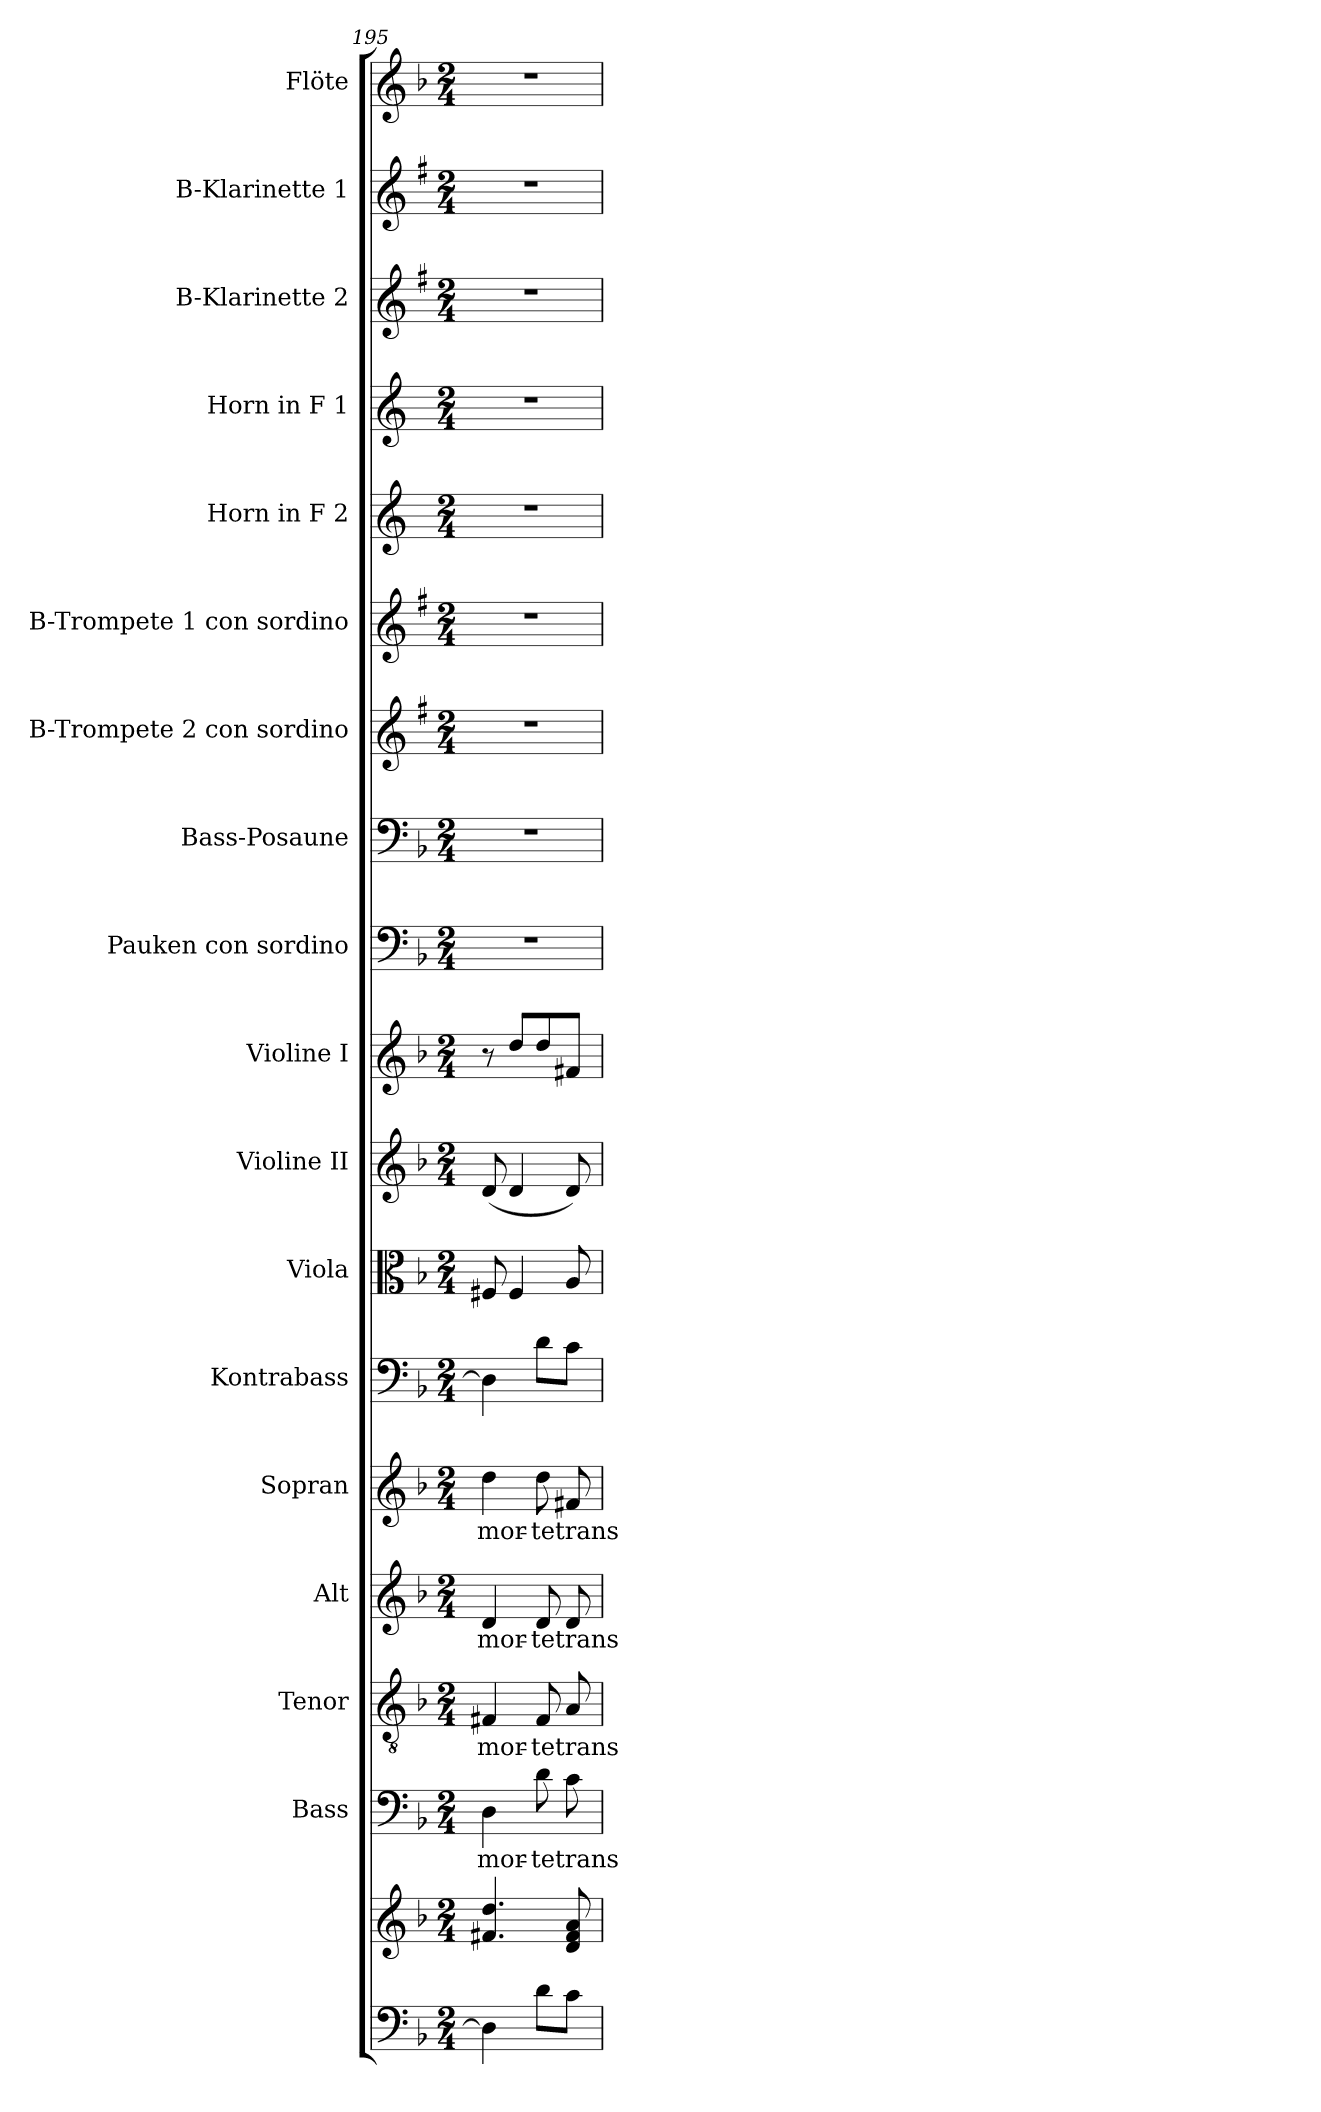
**kern	**kern	**kern	**text	**kern	**text	**kern	**text	**kern	**text	**kern	**kern	**kern	**kern	**kern	**kern	**kern	**kern	**kern	**kern	**kern	**kern	**kern
*part18	*part18	*part17	*part17	*part16	*part16	*part15	*part15	*part14	*part14	*part13	*part12	*part11	*part10	*part9	*part8	*part7	*part6	*part5	*part4	*part3	*part2	*part1
*staff19	*staff18	*staff17	*staff17	*staff16	*staff16	*staff15	*staff15	*staff14	*staff14	*staff13	*staff12	*staff11	*staff10	*staff9	*staff8	*staff7	*staff6	*staff5	*staff4	*staff3	*staff2	*staff1
*	*	*I"Bass	*	*I"Tenor	*	*I"Alt	*	*I"Sopran	*	*I"Kontrabass	*I"Viola	*I"Violine II	*I"Violine I	*I"Pauken con sordino	*I"Bass-Posaune	*I"B-Trompete 2 con sordino	*I"B-Trompete 1 con sordino	*I"Horn in F 2	*I"Horn in F 1	*I"B-Klarinette 2	*I"B-Klarinette 1	*I"Flöte
*	*	*I'B.	*	*I'T.	*	*I'A.	*	*I'S.	*	*I'Kb.	*I'Vla.	*I'Vl. II	*I'Vl. I	*I'Pk.	*I'B. Pos.	*I'B Trp. 2	*I'B Trp. 1	*	*	*I'B Kl. 2	*I'B Kl. 1	*I'Fl.
*clefF4	*clefG2	*clefF4	*	*clefGv2	*	*clefG2	*	*clefG2	*	*clefF4	*clefC3	*clefG2	*clefG2	*clefF4	*clefF4	*clefG2	*clefG2	*clefG2	*clefG2	*clefG2	*clefG2	*clefG2
*	*	*	*	*	*	*	*	*	*	*ITrd7c12	*	*	*	*	*	*ITrd1c2	*ITrd1c2	*ITrd4c7	*ITrd4c7	*ITrd1c2	*ITrd1c2	*
*k[b-]	*k[b-]	*k[b-]	*	*k[b-]	*	*k[b-]	*	*k[b-]	*	*k[b-]	*k[b-]	*k[b-]	*k[b-]	*k[b-]	*k[b-]	*k[b-]	*k[b-]	*k[b-]	*k[b-]	*k[b-]	*k[b-]	*k[b-]
*F:	*F:	*F:	*	*F:	*	*F:	*	*F:	*	*F:	*F:	*F:	*F:	*F:	*F:	*F:	*F:	*F:	*F:	*F:	*F:	*F:
*M2/4	*M2/4	*M2/4	*	*M2/4	*	*M2/4	*	*M2/4	*	*M2/4	*M2/4	*M2/4	*M2/4	*M2/4	*M2/4	*M2/4	*M2/4	*M2/4	*M2/4	*M2/4	*M2/4	*M2/4
=195	=195	=195	=195	=195	=195	=195	=195	=195	=195	=195	=195	=195	=195	=195	=195	=195	=195	=195	=195	=195	=195	=195
!	!	!	!LO:LY:b	!	!LO:LY:b	!	!LO:LY:b	!	!LO:LY:b	!	!	!	!	!	!	!	!	!	!	!	!	!
4D\]	4.f#X/ 4.dd/	4D\	mor-	4F#X/	mor-	4d/	mor-	4dd\	mor-	4DD\]	8F#X/	(<8d/	8r	2r	2r	2r	2r	2r	2r	2r	2r	2r
.	.	.	.	.	.	.	.	.	.	.	4F#/	4d/	8dd/L	.	.	.	.	.	.	.	.	.
!	!	!	!LO:LY:b	!	!LO:LY:b	!	!LO:LY:b	!	!LO:LY:b	!	!	!	!	!	!	!	!	!	!	!	!	!
8d\L	.	8d\	-te	8F#/	-te	8d/	-te	8dd\	-te	8D\L	.	.	8dd/	.	.	.	.	.	.	.	.	.
!	!	!	!LO:LY:b	!	!LO:LY:b	!	!LO:LY:b	!	!LO:LY:b	!	!	!	!	!	!	!	!	!	!	!	!	!
8c\J	8d/ 8f#/ 8a/	8c\	trans-	8A/	trans-	8d/	trans-	8f#X/	trans-	8C\J	8A/	8d/)	8f#X/J	.	.	.	.	.	.	.	.	.
=	=	=	=	=	=	=	=	=	=	=	=	=	=	=	=	=	=	=	=	=	=	=
*-	*-	*-	*-	*-	*-	*-	*-	*-	*-	*-	*-	*-	*-	*-	*-	*-	*-	*-	*-	*-	*-	*-
